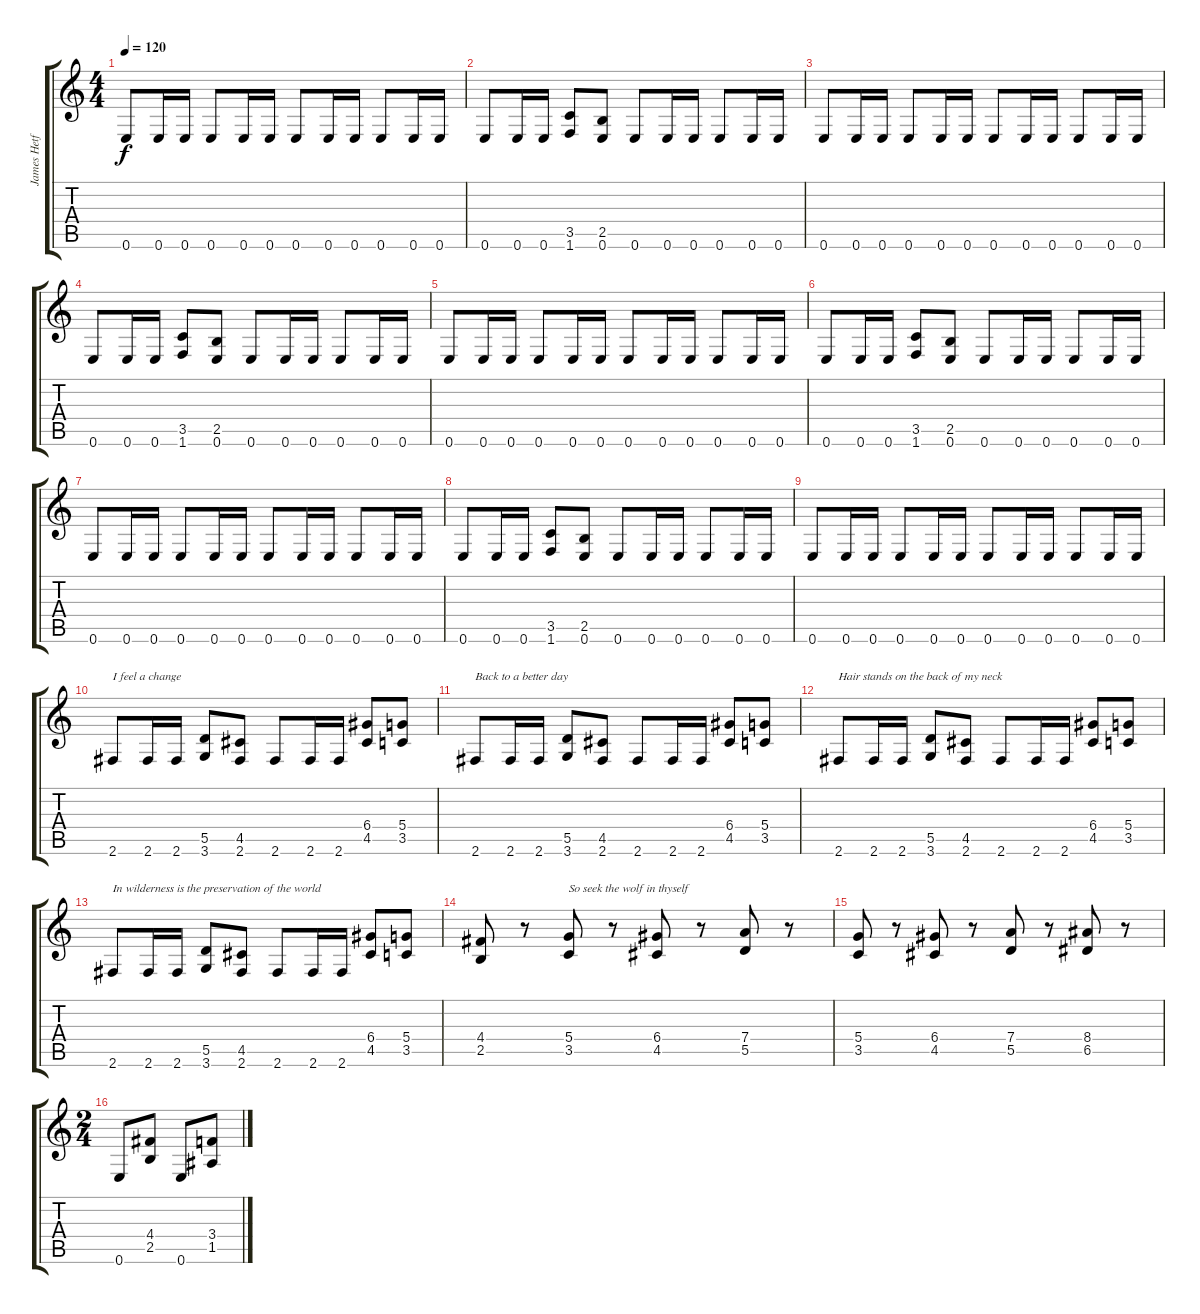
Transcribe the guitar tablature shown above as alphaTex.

\track ("James Hetfield Rhythm" "James Hetf") {instrument distortionguitar}
\staff {score tabs}
\tuning (E4 B3 G3 D3 A2 E2) {hide}
\ts (4 4)
\tempo 120
\clef g2
\ks c
0.6.8{dy f} 0.6.16 0.6.16 0.6.8 0.6.16 0.6.16 0.6.8 0.6.16 0.6.16 0.6.8 0.6.16 0.6.16 |
0.6.8 0.6.16 0.6.16 (3.5 1.6).8 (2.5 0.6).8 0.6.8 0.6.16 0.6.16 0.6.8 0.6.16 0.6.16 |
0.6.8 0.6.16 0.6.16 0.6.8 0.6.16 0.6.16 0.6.8 0.6.16 0.6.16 0.6.8 0.6.16 0.6.16 |
0.6.8 0.6.16 0.6.16 (3.5 1.6).8 (2.5 0.6).8 0.6.8 0.6.16 0.6.16 0.6.8 0.6.16 0.6.16 |
0.6.8 0.6.16 0.6.16 0.6.8 0.6.16 0.6.16 0.6.8 0.6.16 0.6.16 0.6.8 0.6.16 0.6.16 |
0.6.8 0.6.16 0.6.16 (3.5 1.6).8 (2.5 0.6).8 0.6.8 0.6.16 0.6.16 0.6.8 0.6.16 0.6.16 |
0.6.8 0.6.16 0.6.16 0.6.8 0.6.16 0.6.16 0.6.8 0.6.16 0.6.16 0.6.8 0.6.16 0.6.16 |
0.6.8 0.6.16 0.6.16 (3.5 1.6).8 (2.5 0.6).8 0.6.8 0.6.16 0.6.16 0.6.8 0.6.16 0.6.16 |
0.6.8 0.6.16 0.6.16 0.6.8 0.6.16 0.6.16 0.6.8 0.6.16 0.6.16 0.6.8 0.6.16 0.6.16 |
2.6.8{txt "I feel a change"} 2.6.16 2.6.16 (5.5 3.6).8 (4.5 2.6).8 2.6.8 2.6.16 2.6.16 (6.4 4.5).8 (5.4 3.5).8 |
2.6.8{txt "Back to a better day"} 2.6.16 2.6.16 (5.5 3.6).8 (4.5 2.6).8 2.6.8 2.6.16 2.6.16 (6.4 4.5).8 (5.4 3.5).8 |
2.6.8{txt "Hair stands on the back of my neck"} 2.6.16 2.6.16 (5.5 3.6).8 (4.5 2.6).8 2.6.8 2.6.16 2.6.16 (6.4 4.5).8 (5.4 3.5).8 |
2.6.8{txt "In wilderness is the preservation of the world"} 2.6.16 2.6.16 (5.5 3.6).8 (4.5 2.6).8 2.6.8 2.6.16 2.6.16 (6.4 4.5).8 (5.4 3.5).8 |
(4.4 2.5).8 r.8 (5.4 3.5).8{txt "So seek the wolf in thyself"} r.8 (6.4 4.5).8 r.8 (7.4 5.5).8 r.8 |
(5.4 3.5).8 r.8 (6.4 4.5).8 r.8 (7.4 5.5).8 r.8 (8.4 6.5).8 r.8 |
\ts (2 4)
0.6.8 (4.4 2.5).8 0.6.8 (3.4 1.5).8
